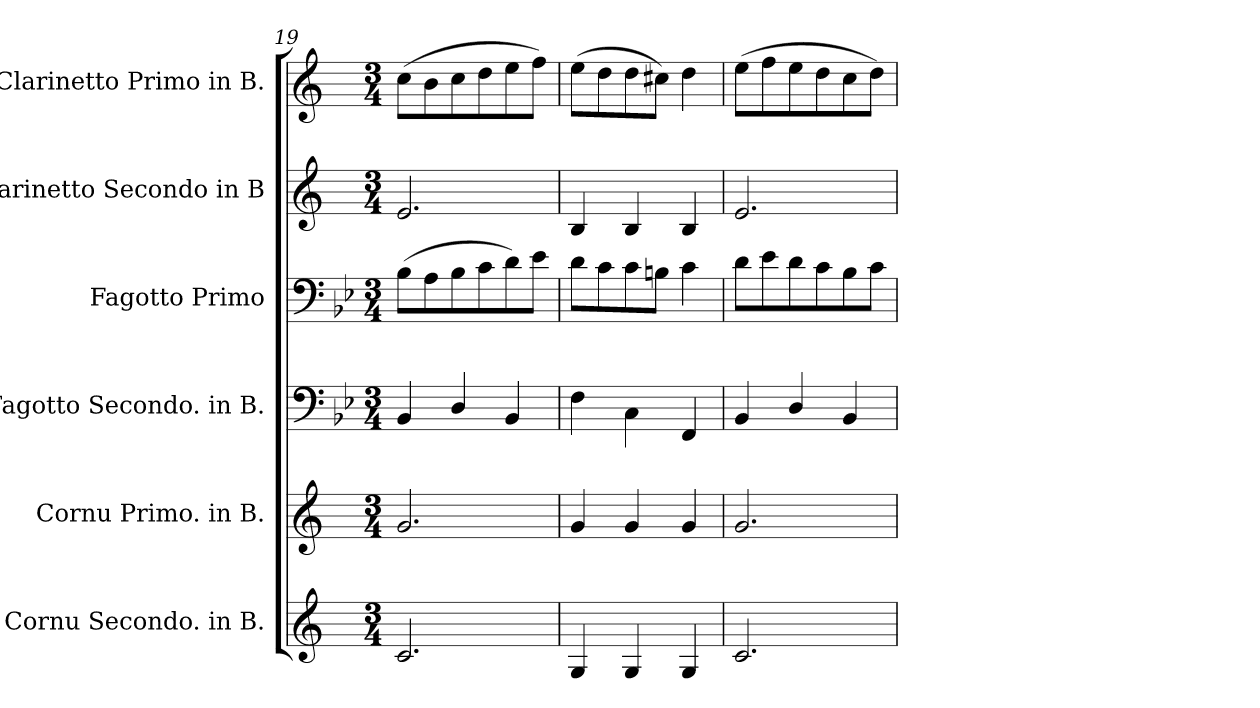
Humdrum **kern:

**kern	**kern	**kern	**kern	**kern	**kern
*part6	*part5	*part4	*part3	*part2	*part1
*staff6	*staff5	*staff4	*staff3	*staff2	*staff1
*I"Cornu Secondo. in B.	*I"Cornu Primo. in B.	*I"Fagotto Secondo. in B.	*I"Fagotto Primo	*I"Clarinetto Secondo in B	*I"Clarinetto Primo in B.
*	*	*	*I'fag 1	*	*
*clefG2	*clefG2	*clefF4	*clefF4	*clefG2	*clefG2
*ITrd1c2	*ITrd1c2	*	*	*ITrd1c2	*ITrd1c2
*k[b-e-]	*k[b-e-]	*k[b-e-]	*k[b-e-]	*k[b-e-]	*k[b-e-]
*M3/4	*M3/4	*M3/4	*M3/4	*M3/4	*M3/4
=19	=19	=19	=19	=19	=19
2.B-/	2.f/	4BB-/	(8B-\L	2.d/	(8b-\L
.	.	.	8A\	.	8a\
.	.	4D/	8B-\	.	8b-\
.	.	.	8c\	.	8cc\
.	.	4BB-/	8d\)	.	8dd\
.	.	.	8e-\J	.	8ee-\J)
=20	=20	=20	=20	=20	=20
4F/	4f/	4F\	8d\L	4A/	(8dd\L
.	.	.	8c\	.	8cc\
4F/	4f/	4C\	8c\	4A/	8cc\
.	.	.	8Bn\J	.	8bn\J)
4F/	4f/	4FF/	4c\	4A/	4cc\
=21	=21	=21	=21	=21	=21
2.B-/	2.f/	4BB-/	8d\L	2.d/	(8dd\L
.	.	.	8e-\	.	8ee-\
.	.	4D/	8d\	.	8dd\
.	.	.	8c\	.	8cc\
.	.	4BB-/	8B-\	.	8b-\
.	.	.	8c\J	.	8cc\J)
=	=	=	=	=	=
*-	*-	*-	*-	*-	*-
